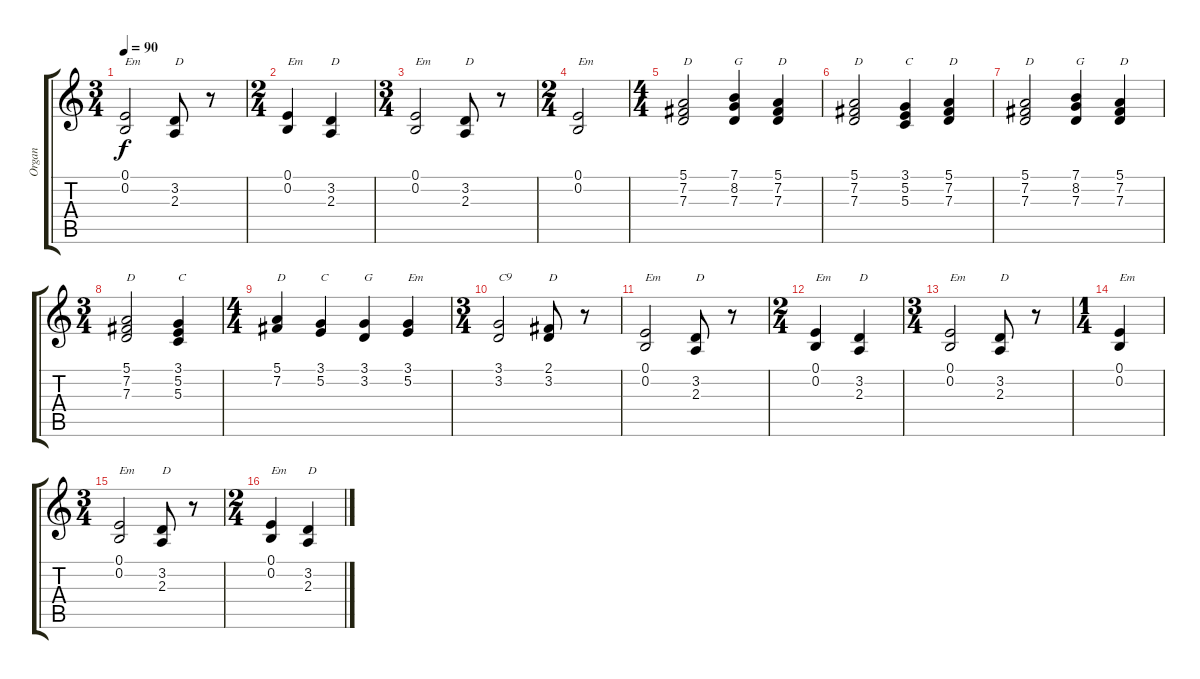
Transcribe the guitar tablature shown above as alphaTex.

\track ("Organ" "Organ") {instrument drawbarorgan}
\staff {score tabs}
\tuning (E4 B3 G3 D3 A2 E2) {hide}
\ts (3 4)
\tempo 90
\clef g2
\ks c
(0.1 0.2).2{txt "Em" dy f} (3.2 2.3).8{txt "D"} r.8 |
\ts (2 4)
(0.1 0.2).4{txt "Em"} (3.2 2.3).4{txt "D"} |
\ts (3 4)
(0.1 0.2).2{txt "Em"} (3.2 2.3).8{txt "D"} r.8 |
\ts (2 4)
(0.1 0.2).2{txt "Em"} |
\ts (4 4)
(5.1 7.2 7.3).2{txt "D"} (7.1 8.2 7.3).4{txt "G"} (5.1 7.2 7.3).4{txt "D"} |
(5.1 7.2 7.3).2{txt "D"} (3.1 5.2 5.3).4{txt "C"} (5.1 7.2 7.3).4{txt "D"} |
(5.1 7.2 7.3).2{txt "D"} (7.1 8.2 7.3).4{txt "G"} (5.1 7.2 7.3).4{txt "D"} |
\ts (3 4)
(5.1 7.2 7.3).2{txt "D"} (3.1 5.2 5.3).4{txt "C"} |
\ts (4 4)
(5.1 7.2).4{txt "D"} (3.1 5.2).4{txt "C"} (3.1 3.2).4{txt "G"} (3.1 5.2).4{txt "Em"} |
\ts (3 4)
(3.1 3.2).2{txt "C9"} (2.1 3.2).8{txt "D"} r.8 |
(0.1 0.2).2{txt "Em"} (3.2 2.3).8{txt "D"} r.8 |
\ts (2 4)
(0.1 0.2).4{txt "Em"} (3.2 2.3).4{txt "D"} |
\ts (3 4)
(0.1 0.2).2{txt "Em"} (3.2 2.3).8{txt "D"} r.8 |
\ts (1 4)
(0.1 0.2).4{txt "Em"} |
\ts (3 4)
(0.1 0.2).2{txt "Em"} (3.2 2.3).8{txt "D"} r.8 |
\ts (2 4)
(0.1 0.2).4{txt "Em"} (3.2 2.3).4{txt "D"}
